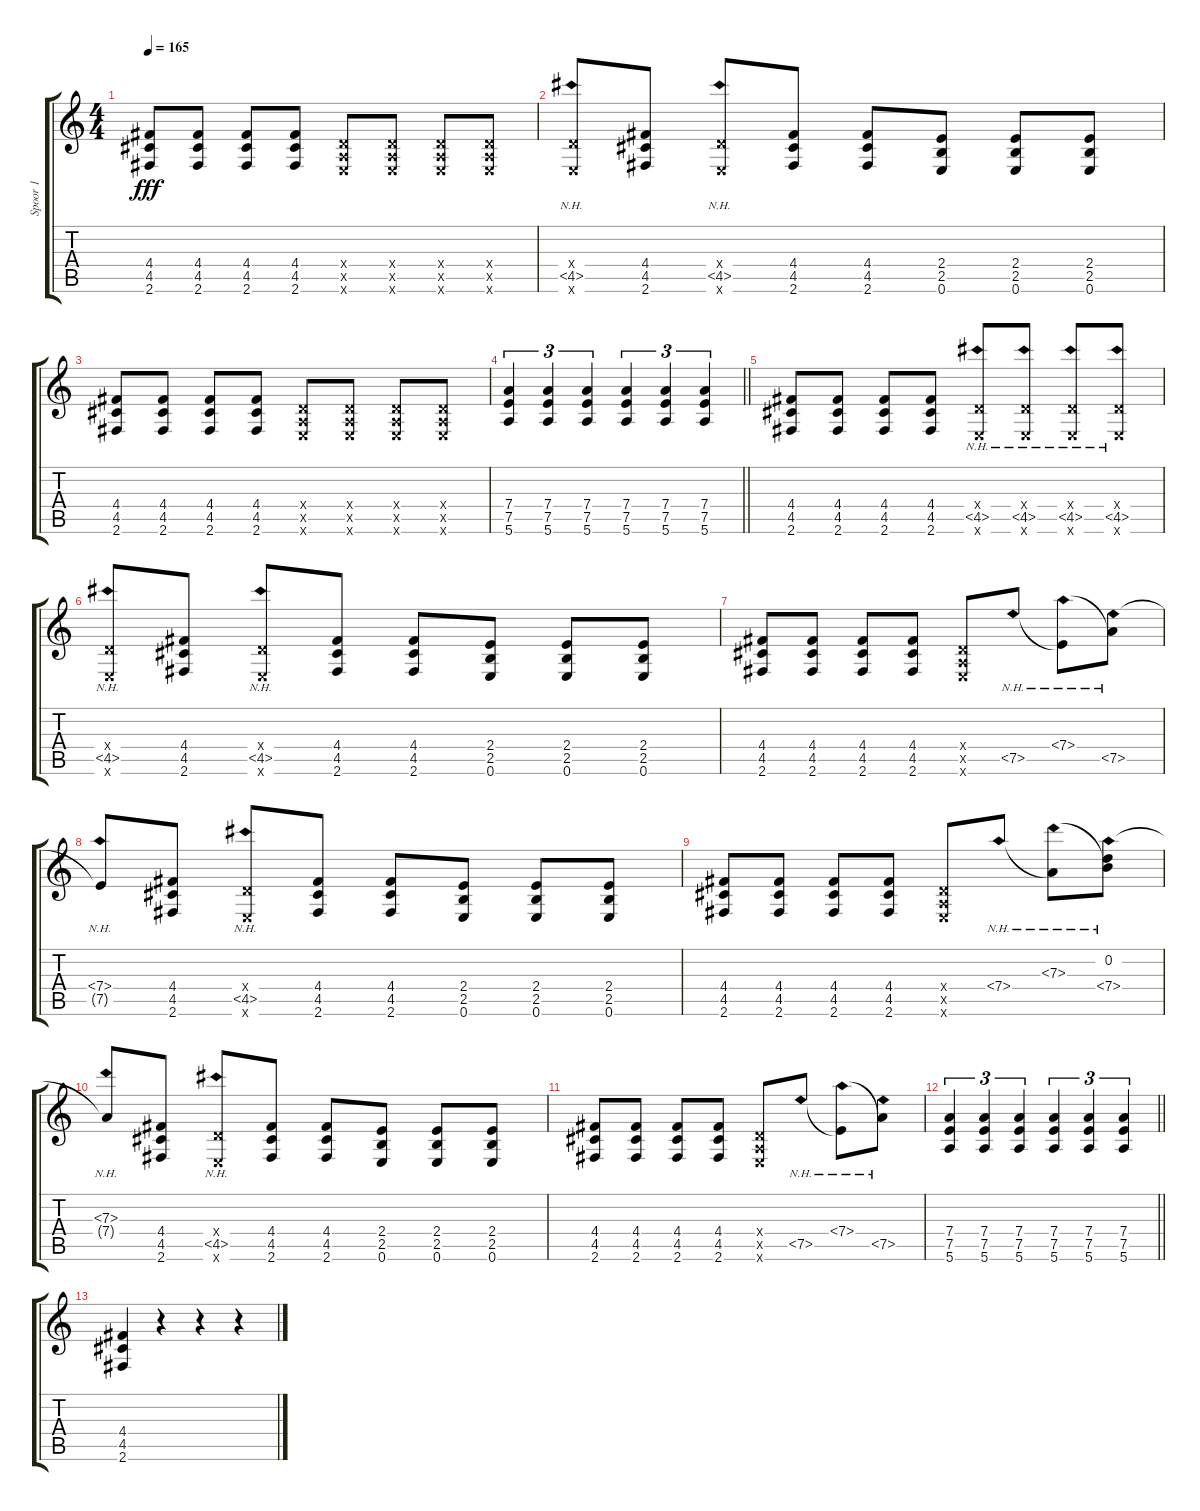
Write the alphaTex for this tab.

\track ("Spoor 1" "Spoor 1") {instrument distortionguitar}
\staff {score tabs}
\tuning (E4 B3 G3 D3 A2 E2) {hide}
\ts (4 4)
\tempo 165
\clef g2
\ks c
(4.4 4.5 2.6).8{dy fff} (4.4 4.5 2.6).8 (4.4 4.5 2.6).8 (4.4 4.5 2.6).8 (0.4{x} 0.5{x} 0.6{x}).8 (0.4{x} 0.5{x} 0.6{x}).8 (0.4{x} 0.5{x} 0.6{x}).8 (0.4{x} 0.5{x} 0.6{x}).8 |
(0.4{x} 4.5{nh} 0.6{x}).8 (4.4 4.5 2.6).8 (0.4{x} 4.5{nh} 0.6{x}).8 (4.4 4.5 2.6).8 (4.4 4.5 2.6).8 (2.4 2.5 0.6).8 (2.4 2.5 0.6).8 (2.4 2.5 0.6).8 |
(4.4 4.5 2.6).8 (4.4 4.5 2.6).8 (4.4 4.5 2.6).8 (4.4 4.5 2.6).8 (0.4{x} 0.5{x} 0.6{x}).8 (0.4{x} 0.5{x} 0.6{x}).8 (0.4{x} 0.5{x} 0.6{x}).8 (0.4{x} 0.5{x} 0.6{x}).8 |
\barLineRight lightlight
(7.4 7.5 5.6).4{tu (3 2)} (7.4 7.5 5.6).4{tu (3 2)} (7.4 7.5 5.6).4{tu (3 2)} (7.4 7.5 5.6).4{tu (3 2)} (7.4 7.5 5.6).4{tu (3 2)} (7.4 7.5 5.6).4{tu (3 2)} |
(4.4 4.5 2.6).8 (4.4 4.5 2.6).8 (4.4 4.5 2.6).8 (4.4 4.5 2.6).8 (0.4{x} 4.5{nh} 0.6{x}).8 (0.4{x} 4.5{nh} 0.6{x}).8 (0.4{x} 4.5{nh} 0.6{x}).8 (0.4{x} 4.5{nh} 0.6{x}).8 |
(0.4{x} 4.5{nh} 0.6{x}).8 (4.4 4.5 2.6).8 (0.4{x} 4.5{nh} 0.6{x}).8 (4.4 4.5 2.6).8 (4.4 4.5 2.6).8 (2.4 2.5 0.6).8 (2.4 2.5 0.6).8 (2.4 2.5 0.6).8 |
(4.4 4.5 2.6).8 (4.4 4.5 2.6).8 (4.4 4.5 2.6).8 (4.4 4.5 2.6).8 (0.4{x} 0.5{x} 0.6{x}).8 7.5{nh}.8 (7.4{nh} 7.5{t}).8 (7.4{t} 7.5{nh}).8 |
(7.4{nh} 7.5{t}).8 (4.4 4.5 2.6).8 (0.4{x} 4.5{nh} 0.6{x}).8 (4.4 4.5 2.6).8 (4.4 4.5 2.6).8 (2.4 2.5 0.6).8 (2.4 2.5 0.6).8 (2.4 2.5 0.6).8 |
(4.4 4.5 2.6).8 (4.4 4.5 2.6).8 (4.4 4.5 2.6).8 (4.4 4.5 2.6).8 (0.4{x} 0.5{x} 0.6{x}).8 7.4{nh}.8 (7.3{nh} 7.4{t}).8 (0.2 7.3{t} 7.4{nh}).8 |
(7.3{nh} 7.4{t}).8 (4.4 4.5 2.6).8 (0.4{x} 4.5{nh} 0.6{x}).8 (4.4 4.5 2.6).8 (4.4 4.5 2.6).8 (2.4 2.5 0.6).8 (2.4 2.5 0.6).8 (2.4 2.5 0.6).8 |
(4.4 4.5 2.6).8 (4.4 4.5 2.6).8 (4.4 4.5 2.6).8 (4.4 4.5 2.6).8 (0.4{x} 0.5{x} 0.6{x}).8 7.5{nh}.8 (7.4{nh} 7.5{t}).8 (7.4{t} 7.5{nh}).8 |
\barLineRight lightlight
(7.4 7.5 5.6).4{tu (3 2)} (7.4 7.5 5.6).4{tu (3 2)} (7.4 7.5 5.6).4{tu (3 2)} (7.4 7.5 5.6).4{tu (3 2)} (7.4 7.5 5.6).4{tu (3 2)} (7.4 7.5 5.6).4{tu (3 2)} |
(4.4 4.5 2.6).4 r.4 r.4 r.4
